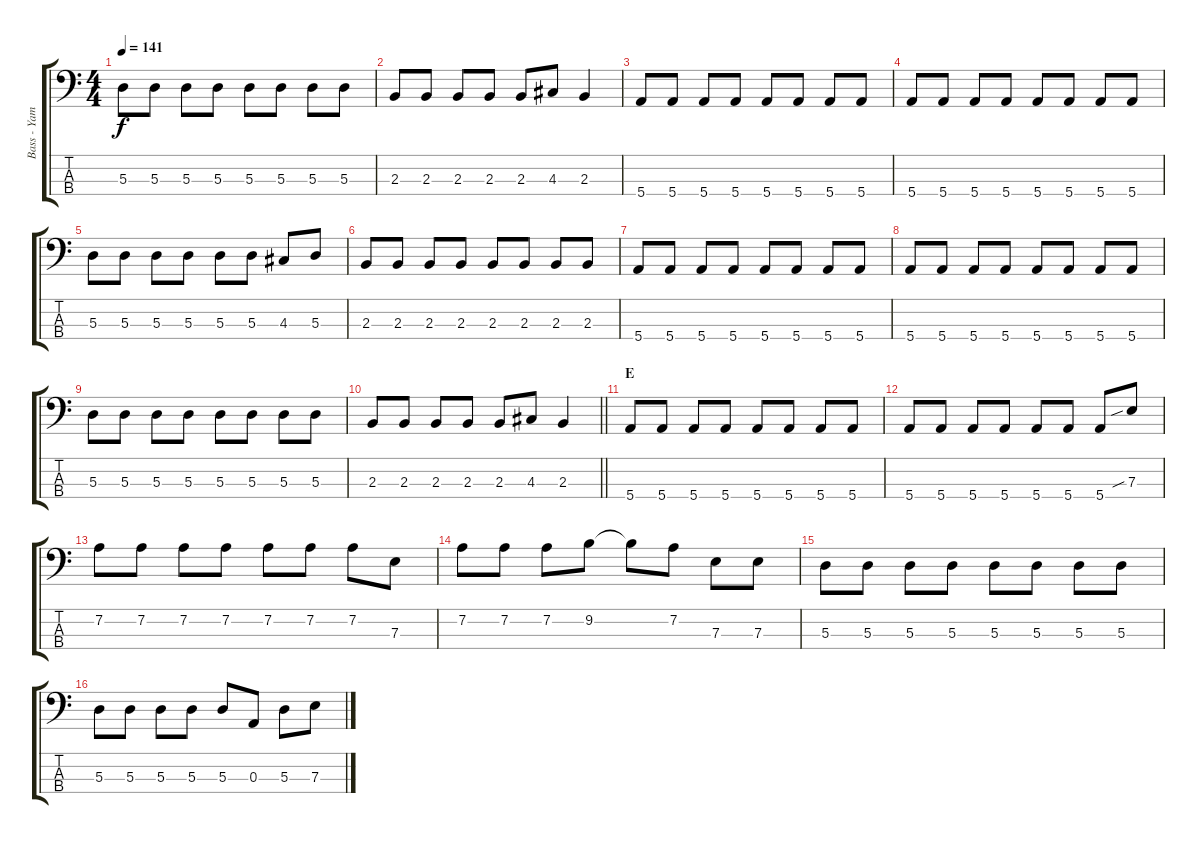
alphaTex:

\track ("Bass - Yamada" "Bass - Yam") {instrument electricbasspick}
\staff {score tabs}
\tuning (G2 D2 A1 E1) {hide}
\ts (4 4)
\tempo 141
\clef f4
\ks c
5.3.8{dy f} 5.3.8 5.3.8 5.3.8 5.3.8 5.3.8 5.3.8 5.3.8 |
2.3.8 2.3.8 2.3.8 2.3.8 2.3.8 4.3.8 2.3.4 |
5.4.8 5.4.8 5.4.8 5.4.8 5.4.8 5.4.8 5.4.8 5.4.8 |
5.4.8 5.4.8 5.4.8 5.4.8 5.4.8 5.4.8 5.4.8 5.4.8 |
5.3.8 5.3.8 5.3.8 5.3.8 5.3.8 5.3.8 4.3.8 5.3.8 |
2.3.8 2.3.8 2.3.8 2.3.8 2.3.8 2.3.8 2.3.8 2.3.8 |
5.4.8 5.4.8 5.4.8 5.4.8 5.4.8 5.4.8 5.4.8 5.4.8 |
5.4.8 5.4.8 5.4.8 5.4.8 5.4.8 5.4.8 5.4.8 5.4.8 |
5.3.8 5.3.8 5.3.8 5.3.8 5.3.8 5.3.8 5.3.8 5.3.8 |
\barLineRight lightlight
2.3.8 2.3.8 2.3.8 2.3.8 2.3.8 4.3.8 2.3.4 |
\section ("" "E")
5.4.8 5.4.8 5.4.8 5.4.8 5.4.8 5.4.8 5.4.8 5.4.8 |
5.4.8 5.4.8 5.4.8 5.4.8 5.4.8 5.4.8 5.4.8 7.3{sib}.8 |
7.2.8 7.2.8 7.2.8 7.2.8 7.2.8 7.2.8 7.2.8 7.3.8 |
7.2.8 7.2.8 7.2.8 9.2.8 9.2{t}.8 7.2.8 7.3.8 7.3.8 |
5.3.8 5.3.8 5.3.8 5.3.8 5.3.8 5.3.8 5.3.8 5.3.8 |
5.3.8 5.3.8 5.3.8 5.3.8 5.3.8 0.3.8 5.3.8 7.3.8
